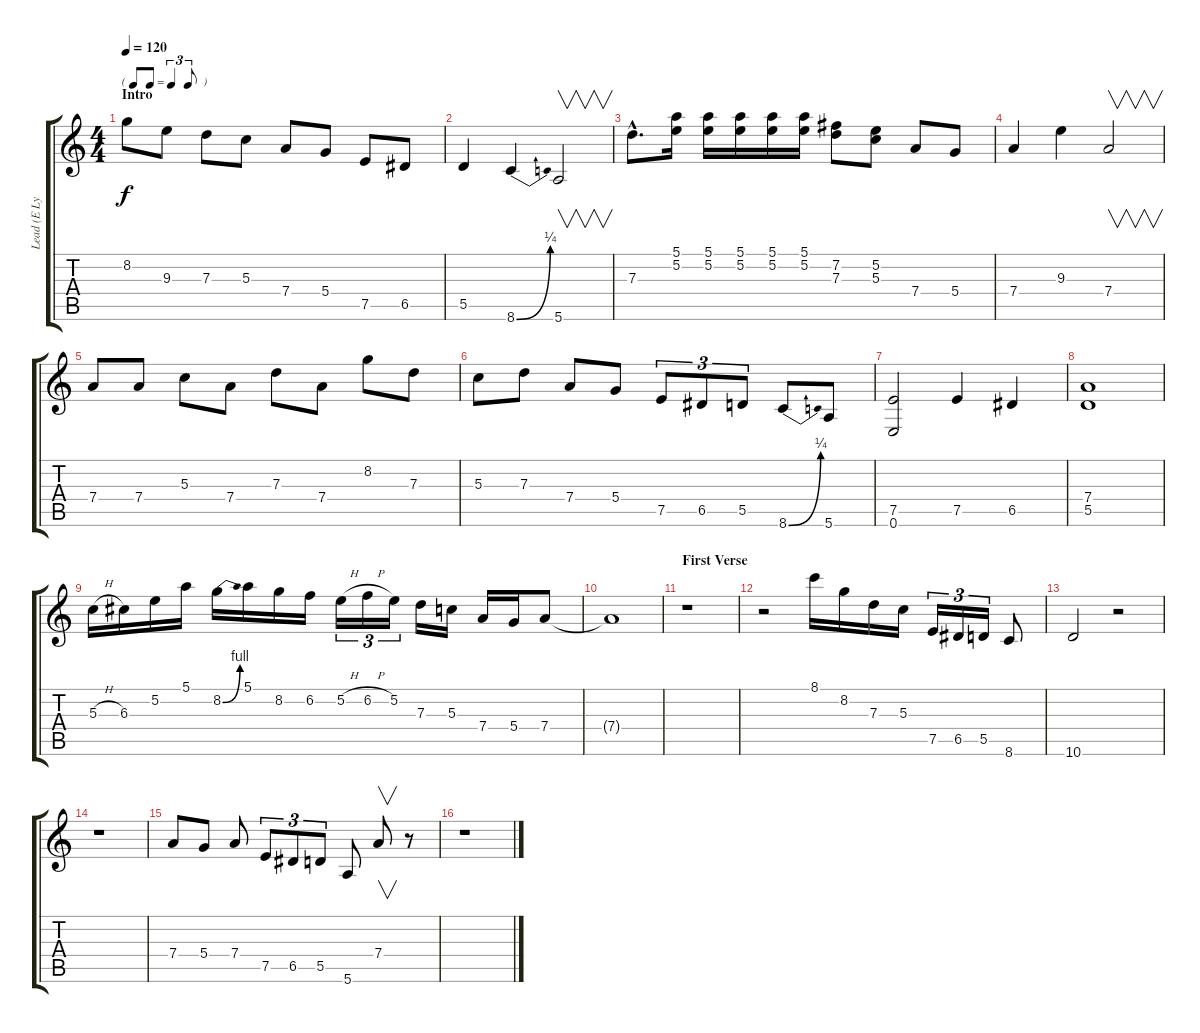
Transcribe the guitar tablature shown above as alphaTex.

\track ("Lead (E Lynch)" "Lead (E Ly") {instrument overdrivenguitar}
\staff {score tabs}
\tuning (E4 B3 G3 D3 A2 E2) {hide}
\ts (4 4)
\tf triplet8th
\section ("" "Intro")
\tempo 120
\clef g2
\ks c
8.2.8{dy f instrument overdrivenguitar} 9.3.8 7.3.8 5.3.8 7.4.8 5.4.8 7.5.8 6.5.8 |
5.5.4 8.6{be (bend 0 0 60 1)}.4 5.6.2{v} |
7.3{hac}.8{d} (5.1 5.2).16 (5.1 5.2).16 (5.1 5.2).16 (5.1 5.2).16 (5.1 5.2).16 (7.2 7.3).8 (5.2 5.3).8 7.4.8 5.4.8 |
7.4.4 9.3.4 7.4.2{v} |
7.4.8 7.4.8 5.3.8 7.4.8 7.3.8 7.4.8 8.2.8 7.3.8 |
5.3.8 7.3.8 7.4.8 5.4.8 7.5.8{tu (3 2)} 6.5.8{tu (3 2)} 5.5.8{tu (3 2)} 8.6{be (bend 0 0 60 1)}.8 5.6.8 |
(7.5 0.6).2 7.5.4 6.5.4 |
(7.4 5.5).1 |
5.3{h}.16 6.3.16 5.2.16 5.1.16 8.2{be (bend 0 0 60 4)}.16 5.1.16 8.2.16 6.2.16 5.2{h}.16{tu (3 2)} 6.2{h}.16{tu (3 2)} 5.2.16{tu (3 2)} 7.3.16 5.3.16 7.4.16 5.4.16 7.4.8 |
7.4{t}.1 |
\section ("" "First Verse")
r.1 |
r.2 8.1.16 8.2.16 7.3.16 5.3.16 7.5.16{tu (3 2)} 6.5.16{tu (3 2)} 5.5.16{tu (3 2)} 8.6.8 |
10.6.2 r.2 |
r.1 |
7.4.8 5.4.8 7.4.8 7.5.8{tu (3 2)} 6.5.8{tu (3 2)} 5.5.8{tu (3 2)} 5.6.8 7.4.8{v} r.8 |
r.1
